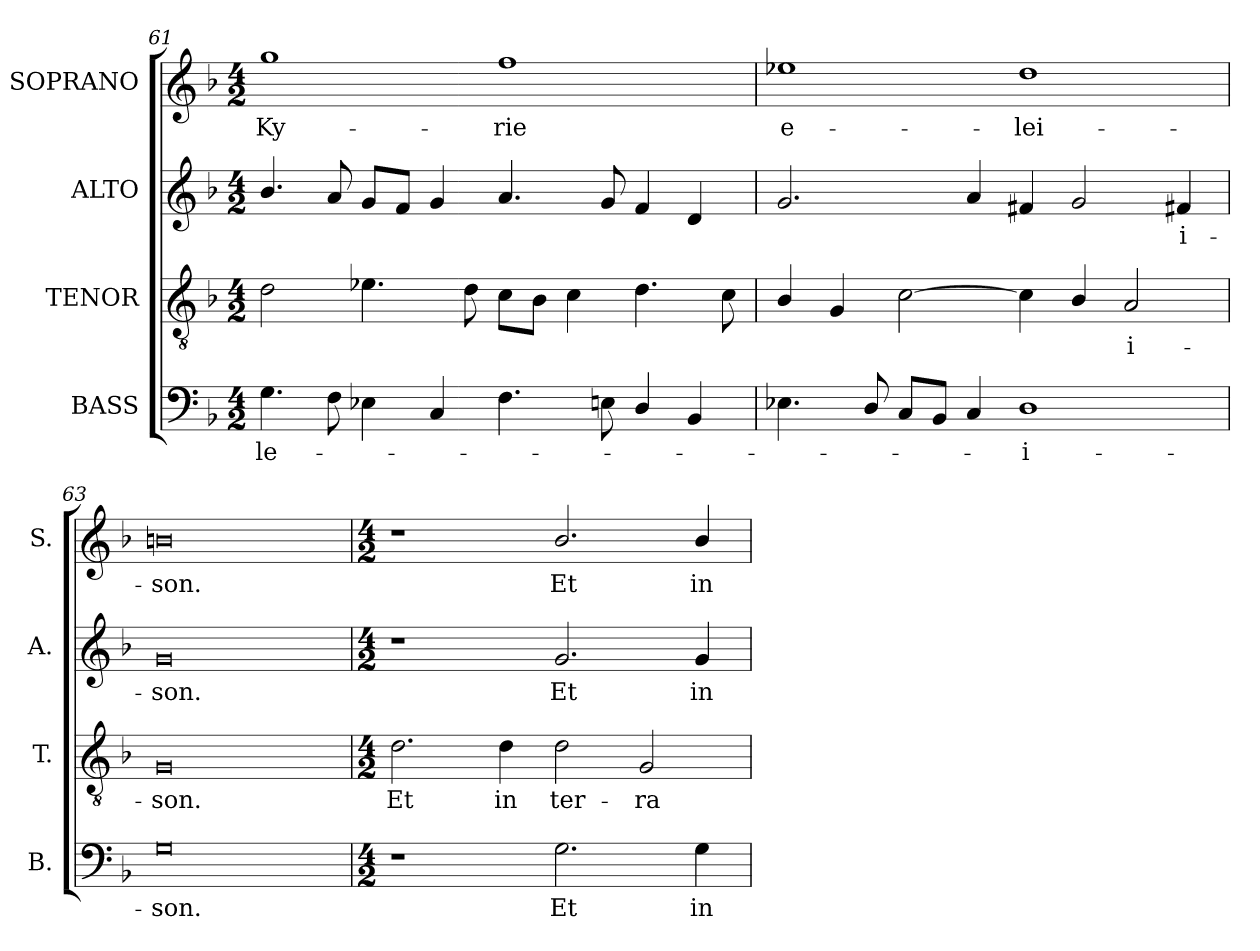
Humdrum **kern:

**kern	**text	**kern	**text	**kern	**text	**kern	**text
*part4	*part4	*part3	*part3	*part2	*part2	*part1	*part1
*staff4	*staff4	*staff3	*staff3	*staff2	*staff2	*staff1	*staff1
*I"BASS	*	*I"TENOR	*	*I"ALTO	*	*I"SOPRANO	*
*I'B.	*	*I'T.	*	*I'A.	*	*I'S.	*
!!LO:LB:g=z
*clefF4	*	*clefGv2	*	*clefG2	*	*clefG2	*
*	*	*ITrd7c12	*	*	*	*	*
*k[b-]	*	*k[b-]	*	*k[b-]	*	*k[b-]	*
*F:	*	*F:	*	*F:	*	*F:	*
*M4/2	*	*M4/2	*	*M4/2	*	*M4/2	*
=61	=61	=61	=61	=61	=61	=61	=61
!	!LO:LY:b:color=#000000	!	!	!	!	!	!
!	!	!	!	!	!	!	!LO:LY:b:color=#000000
4.Gi\	-le-	2Di\	.	4.b-i/	.	1ggi	Ky-
8Fi\	.	.	.	8ai/	.	.	.
4E-Xi\	.	4.E-Xi\	.	8gi/L	.	.	.
.	.	.	.	8fi/J	.	.	.
4Ci/	.	.	.	4gi/	.	.	.
.	.	8Di\	.	.	.	.	.
!	!	!	!	!	!	!	!LO:LY:b:color=#000000
4.Fi\	.	8Ci\L	.	4.ai/	.	1ffi	-rie
.	.	8BB-i\J	.	.	.	.	.
.	.	4Ci\	.	.	.	.	.
8Eni\	.	.	.	8gi/	.	.	.
4Di/	.	4.Di\	.	4fi/	.	.	.
4BB-i/	.	.	.	4di/	.	.	.
.	.	8Ci\	.	.	.	.	.
=62	=62	=62	=62	=62	=62	=62	=62
!	!	!	!	!	!	!	!LO:LY:b:color=#000000
4.E-Xi\	.	4BB-i/	.	2.gi/	.	1ee-Xi	e-
.	.	4GGi/	.	.	.	.	.
8Di/	.	.	.	.	.	.	.
8Ci/L	.	[2Ci\	.	.	.	.	.
8BB-i/J	.	.	.	.	.	.	.
4Ci/	.	.	.	4ai/	.	.	.
!	!LO:LY:b:color=#000000	!	!	!	!	!	!
!	!	!	!	!	!	!	!LO:LY:b:color=#000000
1Di	-i-	4Ci\]	.	4f#Xi/	.	1ddi	-lei-
.	.	4BB-i/	.	2gi/	.	.	.
!	!	!	!LO:LY:b:color=#000000	!	!	!	!
.	.	2AAi/	-i-	.	.	.	.
!	!	!	!	!	!LO:LY:b:color=#000000	!	!
.	.	.	.	4f#Xi/	-i-	.	.
=63	=63	=63	=63	=63	=63	=63	=63
!	!LO:LY:b:color=#000000	!	!	!	!	!	!
!	!	!	!LO:LY:b:color=#000000	!	!	!	!
!	!	!	!	!	!LO:LY:b:color=#000000	!	!
!	!	!	!	!	!	!	!LO:LY:b:color=#000000
0Gi	-son.	0GGi	-son.	0gi	-son.	0bni	-son.
!!LO:PB:g=z
=64	=64	=64	=64	=64	=64	=64	=64
*M4/2	*	*M4/2	*	*M4/2	*	*M4/2	*
!	!	!	!LO:LY:b:color=#000000	!	!	!	!
1r	.	2.Di\	Et	1r	.	1r	.
!	!	!	!LO:LY:b:color=#000000	!	!	!	!
.	.	4Di\	in	.	.	.	.
!	!LO:LY:b:color=#000000	!	!	!	!	!	!
!	!	!	!LO:LY:b:color=#000000	!	!	!	!
!	!	!	!	!	!LO:LY:b:color=#000000	!	!
!	!	!	!	!	!	!	!LO:LY:b:color=#000000
2.Gi\	Et	2Di\	ter-	2.gi/	Et	2.b-i/	Et
!	!	!	!LO:LY:b:color=#000000	!	!	!	!
.	.	2GGi/	-ra	.	.	.	.
!	!LO:LY:b:color=#000000	!	!	!	!	!	!
!	!	!	!	!	!LO:LY:b:color=#000000	!	!
!	!	!	!	!	!	!	!LO:LY:b:color=#000000
4Gi\	in	.	.	4gi/	in	4b-i/	in
=	=	=	=	=	=	=	=
*-	*-	*-	*-	*-	*-	*-	*-
